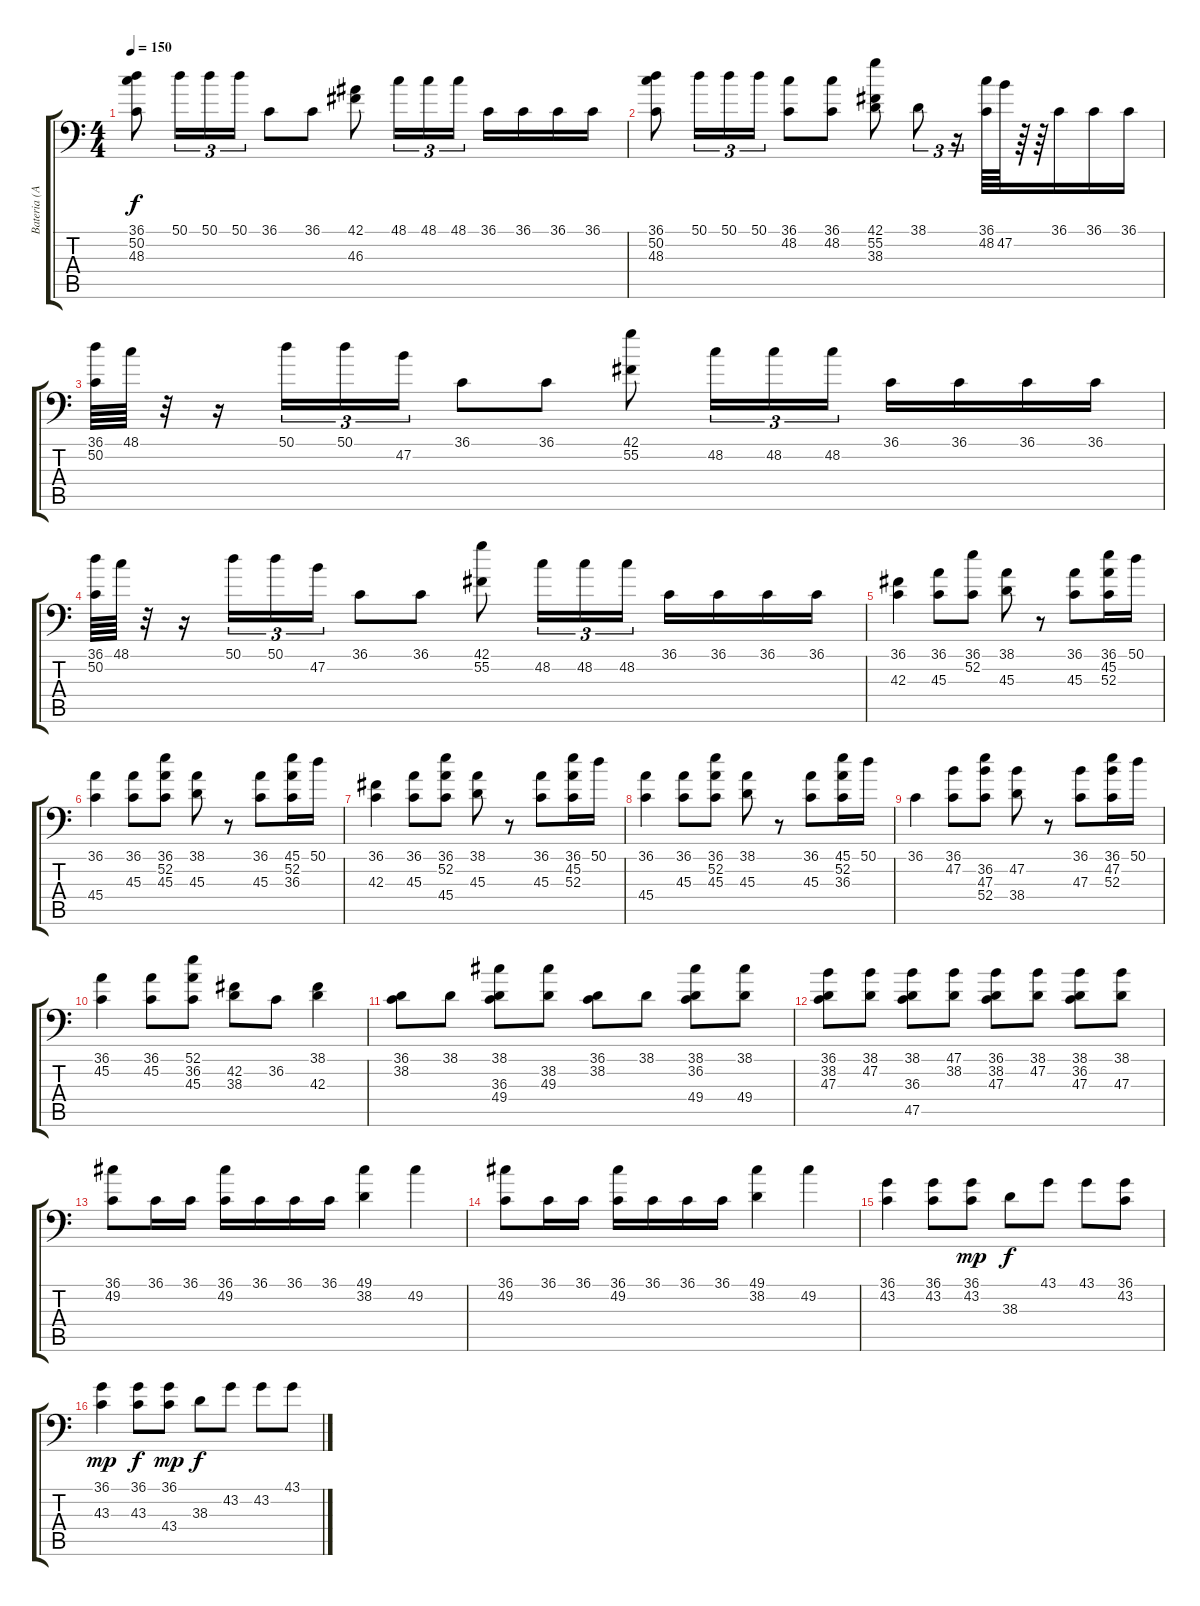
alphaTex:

\track ("Bateria (Aquiles Priester)" "Bateria (A") {instrument acousticgrandpiano}
\staff {score tabs}
\tuning (C-1 C-1 C-1 C-1 C-1 C-1) {hide}
\ts (4 4)
\tempo 150
\clef f4
\ks c
(36.1 50.2 48.3).8{dy f} 50.1.16{tu (3 2)} 50.1.16{tu (3 2)} 50.1.16{tu (3 2)} 36.1.8 36.1.8 (42.1 46.3).8 48.1.16{tu (3 2)} 48.1.16{tu (3 2)} 48.1.16{tu (3 2)} 36.1.16 36.1.16 36.1.16 36.1.16 |
(36.1 50.2 48.3).8 50.1.16{tu (3 2)} 50.1.16{tu (3 2)} 50.1.16{tu (3 2)} (36.1 48.2).8 (36.1 48.2).8 (42.1 55.2 38.3).8 38.1.8{tu (3 2)} r.16{tu (3 2)} (36.1 48.2).64 47.2.64 r.64 r.64 36.1.16 36.1.16 36.1.16 |
(36.1 50.2).64 48.1.64 r.32 r.16 50.1.16{tu (3 2)} 50.1.16{tu (3 2)} 47.2.16{tu (3 2)} 36.1.8 36.1.8 (42.1 55.2).8 48.2.16{tu (3 2)} 48.2.16{tu (3 2)} 48.2.16{tu (3 2)} 36.1.16 36.1.16 36.1.16 36.1.16 |
(36.1 50.2).64 48.1.64 r.32 r.16 50.1.16{tu (3 2)} 50.1.16{tu (3 2)} 47.2.16{tu (3 2)} 36.1.8 36.1.8 (42.1 55.2).8 48.2.16{tu (3 2)} 48.2.16{tu (3 2)} 48.2.16{tu (3 2)} 36.1.16 36.1.16 36.1.16 36.1.16 |
(36.1 42.3).4 (36.1 45.3).8 (36.1 52.2).8 (38.1 45.3).8 r.8 (36.1 45.3).8 (36.1 45.2 52.3).16 50.1.16 |
(36.1 45.4).4 (36.1 45.3).8 (36.1 52.2 45.3).8 (38.1 45.3).8 r.8 (36.1 45.3).8 (45.1 52.2 36.3).16 50.1.16 |
(36.1 42.3).4 (36.1 45.3).8 (36.1 52.2 45.4).8 (38.1 45.3).8 r.8 (36.1 45.3).8 (36.1 45.2 52.3).16 50.1.16 |
(36.1 45.4).4 (36.1 45.3).8 (36.1 52.2 45.3).8 (38.1 45.3).8 r.8 (36.1 45.3).8 (45.1 52.2 36.3).16 50.1.16 |
36.1.4 (36.1 47.2).8 (36.2 47.3 52.4).8 (47.2 38.4).8 r.8 (36.1 47.3).8 (36.1 47.2 52.3).16 50.1.16 |
(36.1 45.2).4 (36.1 45.2).8 (52.1 36.2 45.3).8 (42.2 38.3).8 36.2.8 (38.1 42.3).4 |
(36.1 38.2).8 38.1.8 (38.1 36.3 49.4).8 (38.2 49.3).8 (36.1 38.2).8 38.1.8 (38.1 36.2 49.4).8 (38.1 49.4).8 |
(36.1 38.2 47.3).8 (38.1 47.2).8 (38.1 36.3 47.5).8 (47.1 38.2).8 (36.1 38.2 47.3).8 (38.1 47.2).8 (38.1 36.2 47.3).8 (38.1 47.3).8 |
(36.1 49.2).8 36.1.16 36.1.16 (36.1 49.2).16 36.1.16 36.1.16 36.1.16 (49.1 38.2).4 49.2.4 |
(36.1 49.2).8 36.1.16 36.1.16 (36.1 49.2).16 36.1.16 36.1.16 36.1.16 (49.1 38.2).4 49.2.4 |
(36.1 43.2).4 (36.1 43.2).8 (36.1 43.2).8{dy mp} 38.3.8{dy f} 43.1.8 43.1.8 (36.1 43.2).8 |
(36.1 43.3).4{dy mp} (36.1 43.3).8{dy f} (36.1 43.4).8{dy mp} 38.3.8{dy f} 43.2.8 43.2.8 43.1.8
